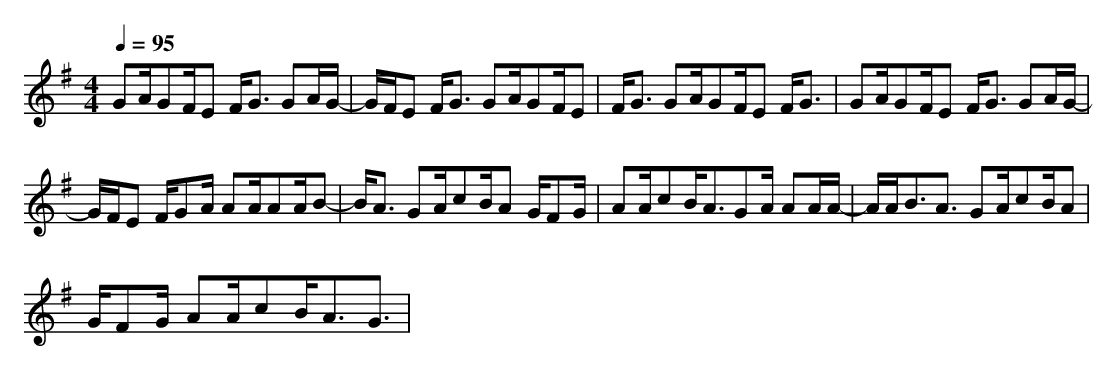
X:1
T:
M: 4/4
L: 1/8
Q:1/4=95
K:G % 1 sharps
GA/2GF/2E F<G GA/2G/2-|G/2F/2E F<G GA/2GF/2E|F<G GA/2GF/2E F<G|GA/2GF/2E F<G GA/2G/2-|
G/2F/2E F/2GA/2 AA/2AA/2B-|B/2A3/2 GA/2cB/2A G/2FG/2|AA/2cB<AGA/2 AA/2A/2-|A/2A<BA3/2 GA/2cB/2A|
G/2FG/2 AA/2cB<AG3/2|
